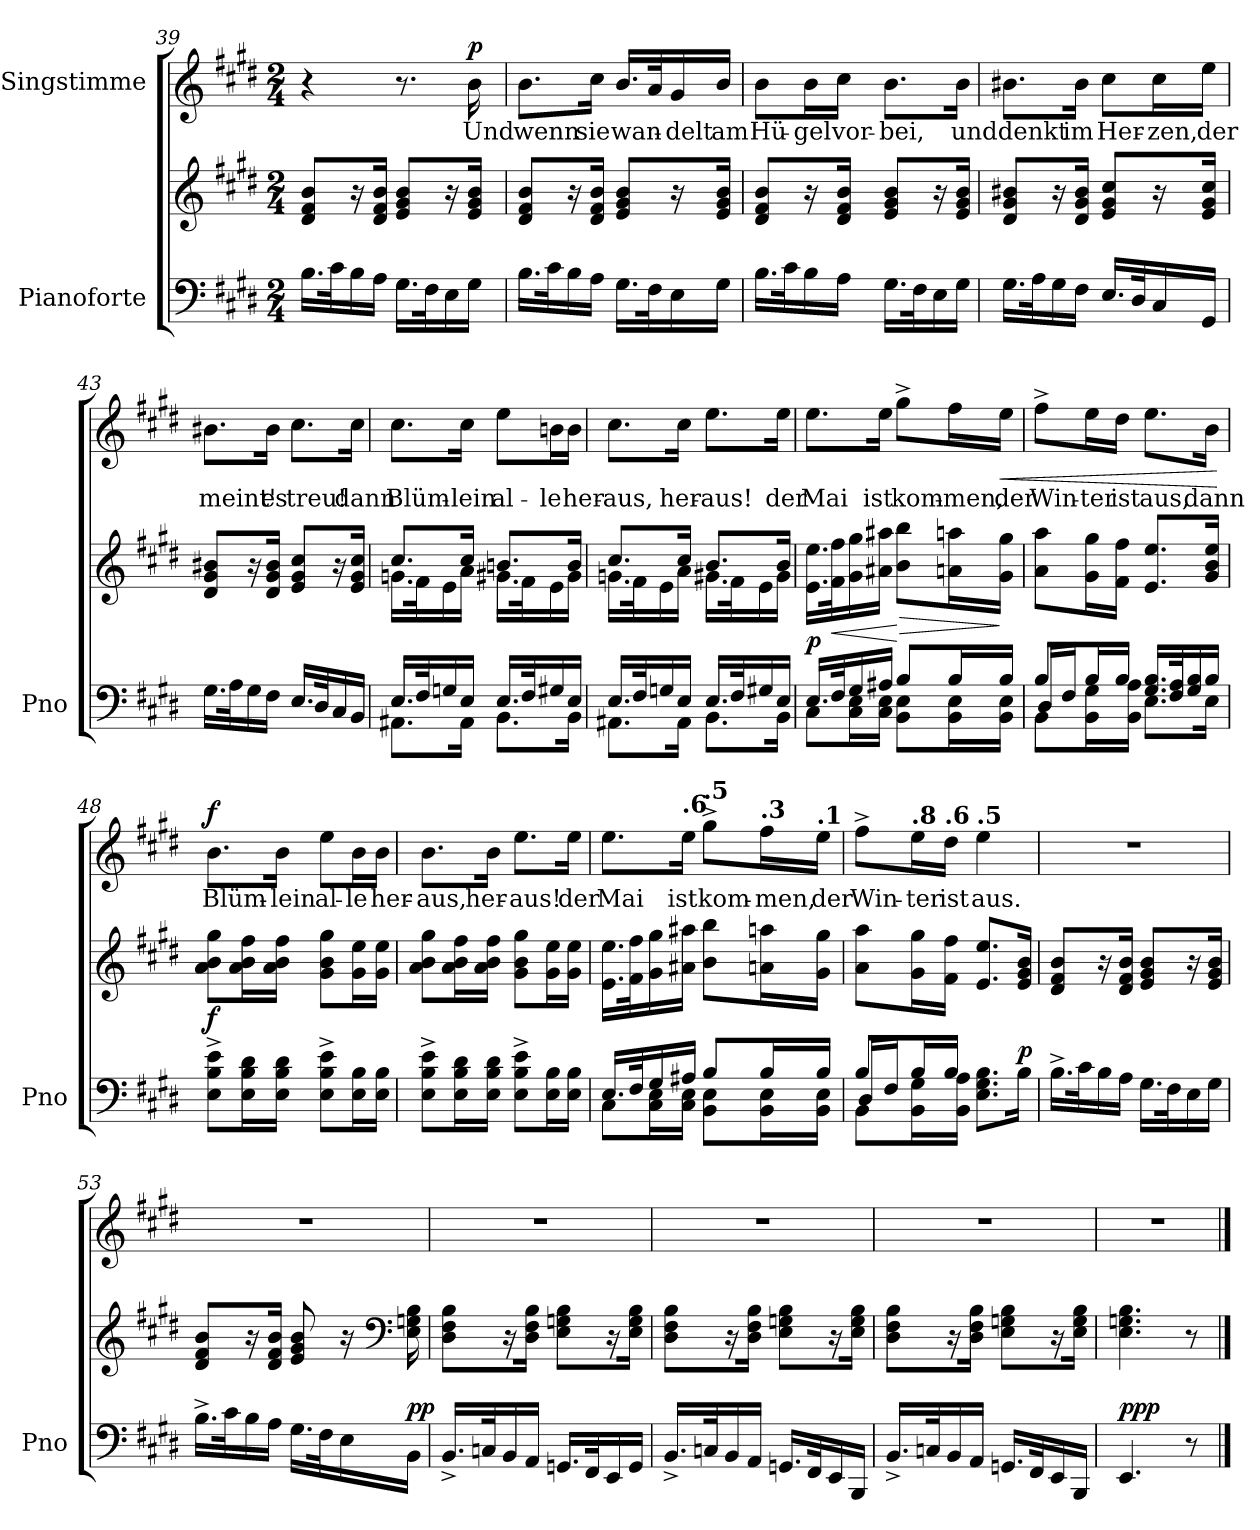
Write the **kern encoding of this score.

**kern	**kern	**dynam	**kern	**text	**dynam
*part2	*part2	*part2	*part1	*part1	*part1
*staff3	*staff2	*staff2/3	*staff1	*staff1	*staff1
*I"Pianoforte	*	*	*I"Singstimme	*	*
*I'Pno	*	*	*	*	*
*clefF4	*clefG2	*	*clefG2	*	*
*k[f#c#g#d#]	*k[f#c#g#d#]	*	*k[f#c#g#d#]	*	*
*M2/4	*M2/4	*	*M2/4	*	*
=39	=39	=39	=39	=39	=39
16.B\LL	8d#/ 8f#/ 8b/L	.	4r	.	.
32c#\K	.	.	.	.	.
16B\	16r	.	.	.	.
16A\JJ	16d#/ 16f#/ 16b/Jk	.	.	.	.
16.G#\LL	8e/ 8g#/ 8b/L	.	8.r	.	.
32F#\K	.	.	.	.	.
16E\	16r	.	.	.	.
*	*	*	*MM40	*	*
!	!	!	!	!LO:LY:b	!LO:DY:a
16G#\JJ	16e/ 16g#/ 16b/Jk	.	16b\	Und	p
=40	=40	=40	=40	=40	=40
!	!	!	!	!LO:LY:b	!
16.B\LL	8d#/ 8f#/ 8b/L	.	8.b\L	wenn	.
32c#\K	.	.	.	.	.
16B\	16r	.	.	.	.
!	!	!	!	!LO:LY:b	!
16A\JJ	16d#/ 16f#/ 16b/Jk	.	16cc#\Jk	sie	.
!	!	!	!	!LO:LY:b	!
16.G#\LL	8e/ 8g#/ 8b/L	.	16.b/LL	wan-	.
32F#\K	.	.	32a/K	.	.
!	!	!	!	!LO:LY:b	!
16E\	16r	.	16g#/	-delt	.
!	!	!	!	!LO:LY:b	!
16G#\JJ	16e/ 16g#/ 16b/Jk	.	16b/JJ	am	.
=41	=41	=41	=41	=41	=41
!	!	!	!	!LO:LY:b	!
16.B\LL	8d#/ 8f#/ 8b/L	.	8b\L	Hü-	.
32c#\K	.	.	.	.	.
!	!	!	!	!LO:LY:b	!
16B\	16r	.	16b\L	-gel	.
!	!	!	!	!LO:LY:b	!
16A\JJ	16d#/ 16f#/ 16b/Jk	.	16cc#\JJ	vor-	.
!	!	!	!	!LO:LY:b	!
16.G#\LL	8e/ 8g#/ 8b/L	.	8.b\L	-bei,	.
32F#\K	.	.	.	.	.
16E\	16r	.	.	.	.
!	!	!	!	!LO:LY:b	!
16G#\JJ	16e/ 16g#/ 16b/Jk	.	16b\Jk	und	.
!!LO:LB:g=z
=42	=42	=42	=42	=42	=42
!	!	!	!	!LO:LY:b	!
16.G#\LL	8d#/ 8g#/ 8b#X/L	.	8.b#X\L	denkt	.
32A\K	.	.	.	.	.
16G#\	16r	.	.	.	.
!	!	!	!	!LO:LY:b	!
16F#\JJ	16d#/ 16g#/ 16b#/Jk	.	16b#\Jk	im	.
!	!	!	!	!LO:LY:b	!
16.E/LL	8e/ 8g#/ 8cc#/L	.	8cc#\L	Her-	.
32D#/K	.	.	.	.	.
!	!	!	!	!LO:LY:b	!
16C#/	16r	.	16cc#\L	-zen,	.
!	!	!	!	!LO:LY:b	!
16GG#/JJ	16e/ 16g#/ 16cc#/Jk	.	16ee\JJ	der	.
=43	=43	=43	=43	=43	=43
!	!	!	!	!LO:LY:b	!
16.G#\LL	8d#/ 8g#/ 8b#X/L	.	8.b#X\L	meint'	.
32A\K	.	.	.	.	.
16G#\	16r	.	.	.	.
!	!	!	!	!LO:LY:b	!
16F#\JJ	16d#/ 16g#/ 16b#/Jk	.	16b#\Jk	es	.
!	!	!	!	!LO:LY:b	!
16.E/LL	8e/ 8g#/ 8cc#/L	.	8.cc#\L	treu!	.
32D#/K	.	.	.	.	.
16C#/	16r	.	.	.	.
!	!	!	!	!LO:LY:b	!
16BB/JJ	16e/ 16g#/ 16cc#/Jk	.	16cc#\Jk	dann	.
=44	=44	=44	=44	=44	=44
*^	*^	*	*	*	*
!	!	!	!	!	!	!LO:LY:b	!
16.E/LL	8.AA#X\L	8.cc#/L	16.gn\LL	.	8.cc#\L	Blüm-	.
32F#/K	.	.	32f#\K	.	.	.	.
16Gn/	.	.	16e\	.	.	.	.
!	!	!	!	!	!	!LO:LY:b	!
16E/JJ	16AA#\Jk	16cc#/Jk	16a\JJ	.	16cc#\Jk	-lein	.
!	!	!	!	!	!	!LO:LY:b	!
16.E/LL	8.BB\L	8.bn/L	16.g#X\LL	.	8ee\L	al-	.
32F#/K	.	.	32f#\K	.	.	.	.
!	!	!	!	!	!	!LO:LY:b	!
16G#X/	.	.	16e\	.	16bn\L	-le	.
!	!	!	!	!	!	!LO:LY:b	!
16E/JJ	16BB\Jk	16b/Jk	16g#\JJ	.	16b\JJ	her-	.
!!LO:LB:g=z
=45	=45	=45	=45	=45	=45	=45	=45
!	!	!	!	!	!	!LO:LY:b	!
16.E/LL	8.AA#X\L	8.cc#/L	16.gn\LL	.	8.cc#\L	-aus,	.
32F#/K	.	.	32f#\K	.	.	.	.
16Gn/	.	.	16e\	.	.	.	.
!	!	!	!	!	!	!LO:LY:b	!
16E/JJ	16AA#\Jk	16cc#/Jk	16a\JJ	.	16cc#\Jk	her-	.
!	!	!	!	!	!	!LO:LY:b	!
16.E/LL	8.BB\L	8.b/L	16.g#X\LL	.	8.ee\L	-aus!	.
32F#/K	.	.	32f#\K	.	.	.	.
16G#X/	.	.	16e\	.	.	.	.
!	!	!	!	!	!	!LO:LY:b	!
16E/JJ	16BB\Jk	16b/Jk	16g#\JJ	.	16ee\Jk	der	.
=46	=46	=46	=46	=46	=46	=46	=46
!	!	!	!	!LO:DY:a=2	!	!LO:LY:b	!
*	*	*v	*v	*	*	*	*
16.E/LL	8C#\L	16.e\ 16.ee\LL	p	8.ee\L	Mai	.
!	!	!	!LO:HP:b	!	!	!
32F#/K	.	32f#\ 32ff#\K	<	.	.	.
16G#/	16C#\ 16E\L	16g#\ 16gg#\	.	.	.	.
!	!	!	!	!	!LO:LY:b	!
16A#X/JJ	16C#\ 16E\JJ	16a#X\ 16aa#X\JJ	.	16ee\Jk	ist	.
!	!	!	!LO:HP:n=1:b	!	!LO:LY:b	!
8B/L	8BB\ 8E\L	8b\ 8bb\L	[ >	8gg#^\L	kom-	.
!	!	!	!	!	!LO:LY:b	!
16B/L	16BB\ 16E\L	16an\ 16aan\L	.	16ff#\L	-men,	.
!	!	!	!	!	!LO:LY:b	!LO:HP:b
16B/JJ	16BB\ 16E\JJ	16g#\ 16gg#\JJ	]	16ee\JJ	der	<
=47	=47	=47	=47	=47	=47	=47
*	*^	*	*	*	*	*
!	!	!	!	!	!	!LO:LY:b	!
8B/L	8BB\L	16D#/LL	8a\ 8aa\L	.	8ff#^\L	Win-	.
.	.	16F#/JJ	.	.	.	.	.
!	!	!	!	!	!	!LO:LY:b	!
16B/L	16BB\ 16G#\L	4.ryy	16g#\ 16gg#\L	.	16ee\L	-ter	.
!	!	!	!	!	!	!LO:LY:b	!
16B/JJ	16BB\ 16A\JJ	.	16f#\ 16ff#\JJ	.	16dd#\JJ	ist	.
!	!	!	!	!	!	!LO:LY:b	!
16.G#/ 16.B/LL	8.E\L	.	8.e/ 8.ee/L	.	8.ee\L	aus,	.
32F#/ 32A/K	.	.	.	.	.	.	.
16G#/ 16B/	.	.	.	.	.	.	.
*	*	*	*	*	*MM50	*	*
!	!	!	!	!	!	!LO:LY:b	!
16B/JJ	16E\Jk	.	16g#/ 16b/ 16ee/Jk	.	16b\Jk	dann	.
*v	*v	*v	*	*	*	*	*
.	.	.	.	.	[
=48	=48	=48	=48	=48	=48
!	!	!LO:DY:a=2	!	!LO:LY:b	!LO:DY:a
8E\^ 8B\^ 8e\^L	8a\ 8b\ 8gg#\L	f	8.b\L	Blüm-	f
16E\ 16B\ 16d#\L	16a\ 16b\ 16ff#\L	.	.	.	.
!	!	!	!	!LO:LY:b	!
16E\ 16B\ 16d#\JJ	16a\ 16b\ 16ff#\JJ	.	16b\Jk	-lein	.
!	!	!	!	!LO:LY:b	!
8E\^ 8B\^ 8e\^L	8g#\ 8b\ 8gg#\L	.	8ee\L	al-	.
!	!	!	!	!LO:LY:b	!
16E\ 16B\L	16g#\ 16ee\L	.	16b\L	-le	.
!	!	!	!	!LO:LY:b	!
16E\ 16B\JJ	16g#\ 16ee\JJ	.	16b\JJ	her-	.
!!LO:LB:g=z
=49	=49	=49	=49	=49	=49
!	!	!	!	!LO:LY:b	!
8E\^ 8B\^ 8e\^L	8a\ 8b\ 8gg#\L	.	8.b\L	-aus,	.
16E\ 16B\ 16d#\L	16a\ 16b\ 16ff#\L	.	.	.	.
!	!	!	!	!LO:LY:b	!
16E\ 16B\ 16d#\JJ	16a\ 16b\ 16ff#\JJ	.	16b\Jk	her-	.
!	!	!	!	!LO:LY:b	!
8E\^ 8B\^ 8e\^L	8g#\ 8b\ 8gg#\L	.	8.ee\L	-aus!	.
16E\ 16B\L	16g#\ 16ee\L	.	.	.	.
!	!	!	!	!LO:LY:b	!
16E\ 16B\JJ	16g#\ 16ee\JJ	.	16ee\Jk	der	.
=50	=50	=50	=50	=50	=50
*	*	*	*MM48	*	*
*^	*	*	*	*	*
!	!	!	!	!	!LO:LY:b	!
16.E/LL	8C#\L	16.e\ 16.ee\LL	.	8.ee\L	Mai	.
32F#/K	.	32f#\ 32ff#\K	.	.	.	.
16G#/	16C#\ 16E\L	16g#\ 16gg#\	.	.	.	.
*	*	*	*	*MM44	*	*
!	!	!	!	!LO:TX:a:B:t=.6	!	!
!	!	!	!	!	!LO:LY:b	!
16A#X/JJ	16C#\ 16E\JJ	16a#X\ 16aa#X\JJ	.	16ee\Jk	ist	.
*	*	*	*	*MM43	*	*
!	!	!	!	!LO:TX:a:B:t=.5	!	!
!	!	!	!	!	!LO:LY:b	!
8B/L	8BB\ 8E\L	8b\ 8bb\L	.	8gg#^\L	kom-	.
*	*	*	*	*MM41	*	*
!	!	!	!	!LO:TX:a:B:t=.3	!	!
!	!	!	!	!	!LO:LY:b	!
16B/L	16BB\ 16E\L	16an\ 16aan\L	.	16ff#\L	-men,	.
*	*	*	*	*MM40	*	*
!	!	!	!	!LO:TX:a:B:t=.1	!	!
!	!	!	!	!	!LO:LY:b	!
16B/JJ	16BB\ 16E\JJ	16g#\ 16gg#\JJ	.	16ee\JJ	der	.
*v	*v	*	*	*	*	*
=51	=51	=51	=51	=51	=51
*	*	*	*MM39	*	*
*^	*	*	*	*	*
*	*^	*	*	*	*	*
!	!	!	!	!	!	!LO:LY:b	!
8B/L	8BB\L	16D#/LL	8a\ 8aa\L	.	8ff#^\L	Win-	.
.	.	16F#/JJ	.	.	.	.	.
*	*	*	*	*	*MM36	*	*
!	!	!	!	!	!LO:TX:a:B:t=.8	!	!
!	!	!	!	!	!	!LO:LY:b	!
16B/L	16BB\ 16G#\L	4.ryy	16g#\ 16gg#\L	.	16ee\L	-ter	.
*	*	*	*	*	*MM35	*	*
!	!	!	!	!	!LO:TX:a:B:t=.6	!	!
!	!	!	!	!	!	!LO:LY:b	!
16B/JJ	16BB\ 16A\JJ	.	16f#\ 16ff#\JJ	.	16dd#\JJ	ist	.
*	*	*	*	*	*MM34	*	*
!	!	!	!	!	!LO:TX:a:B:t=.5	!	!
!	!	!	!	!	!	!LO:LY:b	!
8.E\ 8.G#\ 8.B\L	4ryy	.	8.e/ 8.ee/L	.	4ee\	aus.	.
!	!	!	!	!LO:DY:a=2	!	!	!
16B\Jk	.	.	16e/ 16g#/ 16b/Jk	p	.	.	.
*v	*v	*v	*	*	*	*	*
=52	=52	=52	=52	=52	=52
*	*	*	*MM46	*	*
16.B^\LL	8d#/ 8f#/ 8b/L	.	2r	.	.
32c#\K	.	.	.	.	.
16B\	16r	.	.	.	.
16A\JJ	16d#/ 16f#/ 16b/Jk	.	.	.	.
16.G#\LL	8e/ 8g#/ 8b/L	.	.	.	.
32F#\K	.	.	.	.	.
16E\	16r	.	.	.	.
16G#\JJ	16e/ 16g#/ 16b/Jk	.	.	.	.
!!LO:PB:g=z
=53	=53	=53	=53	=53	=53
16.B^\LL	8d#/ 8f#/ 8b/L	.	2r	.	.
32c#\K	.	.	.	.	.
16B\	16r	.	.	.	.
16A\JJ	16d#/ 16f#/ 16b/Jk	.	.	.	.
16.G#\LL	8e/ 8g#/ 8b/	.	.	.	.
32F#\K	.	.	.	.	.
16E\	16r	.	.	.	.
*	*clefF4	*	*	*	*
!	!	!LO:DY:a=2	!	!	!
16BB\JJ	16E\ 16Gn\ 16B\	pp	.	.	.
=54	=54	=54	=54	=54	=54
16.BB^/LL	8D#\ 8F#\ 8B\L	.	2r	.	.
32Cn/K	.	.	.	.	.
16BB/	16r	.	.	.	.
16AA/JJ	16D#\ 16F#\ 16B\Jk	.	.	.	.
16.GGn/LL	8E\ 8Gn\ 8B\L	.	.	.	.
32FF#/K	.	.	.	.	.
16EE/	16r	.	.	.	.
16GG/JJ	16E\ 16G\ 16B\Jk	.	.	.	.
=55	=55	=55	=55	=55	=55
16.BB^/LL	8D#\ 8F#\ 8B\L	.	2r	.	.
32Cn/K	.	.	.	.	.
16BB/	16r	.	.	.	.
16AA/JJ	16D#\ 16F#\ 16B\Jk	.	.	.	.
16.GGn/LL	8E\ 8Gn\ 8B\L	.	.	.	.
32FF#/K	.	.	.	.	.
16EE/	16r	.	.	.	.
16BBB/JJ	16E\ 16G\ 16B\Jk	.	.	.	.
=56	=56	=56	=56	=56	=56
16.BB^/LL	8D#\ 8F#\ 8B\L	.	2r	.	.
32Cn/K	.	.	.	.	.
16BB/	16r	.	.	.	.
16AA/JJ	16D#\ 16F#\ 16B\Jk	.	.	.	.
16.GGn/LL	8E\ 8Gn\ 8B\L	.	.	.	.
32FF#/K	.	.	.	.	.
16EE/	16r	.	.	.	.
16BBB/JJ	16E\ 16G\ 16B\Jk	.	.	.	.
=57	=57	=57	=57	=57	=57
!	!	!LO:DY:a=2	!	!	!
4.EE/	4.E\ 4.Gn\ 4.B\	ppp	2r	.	.
8r	8r	.	.	.	.
==	==	==	==	==	==
*-	*-	*-	*-	*-	*-
